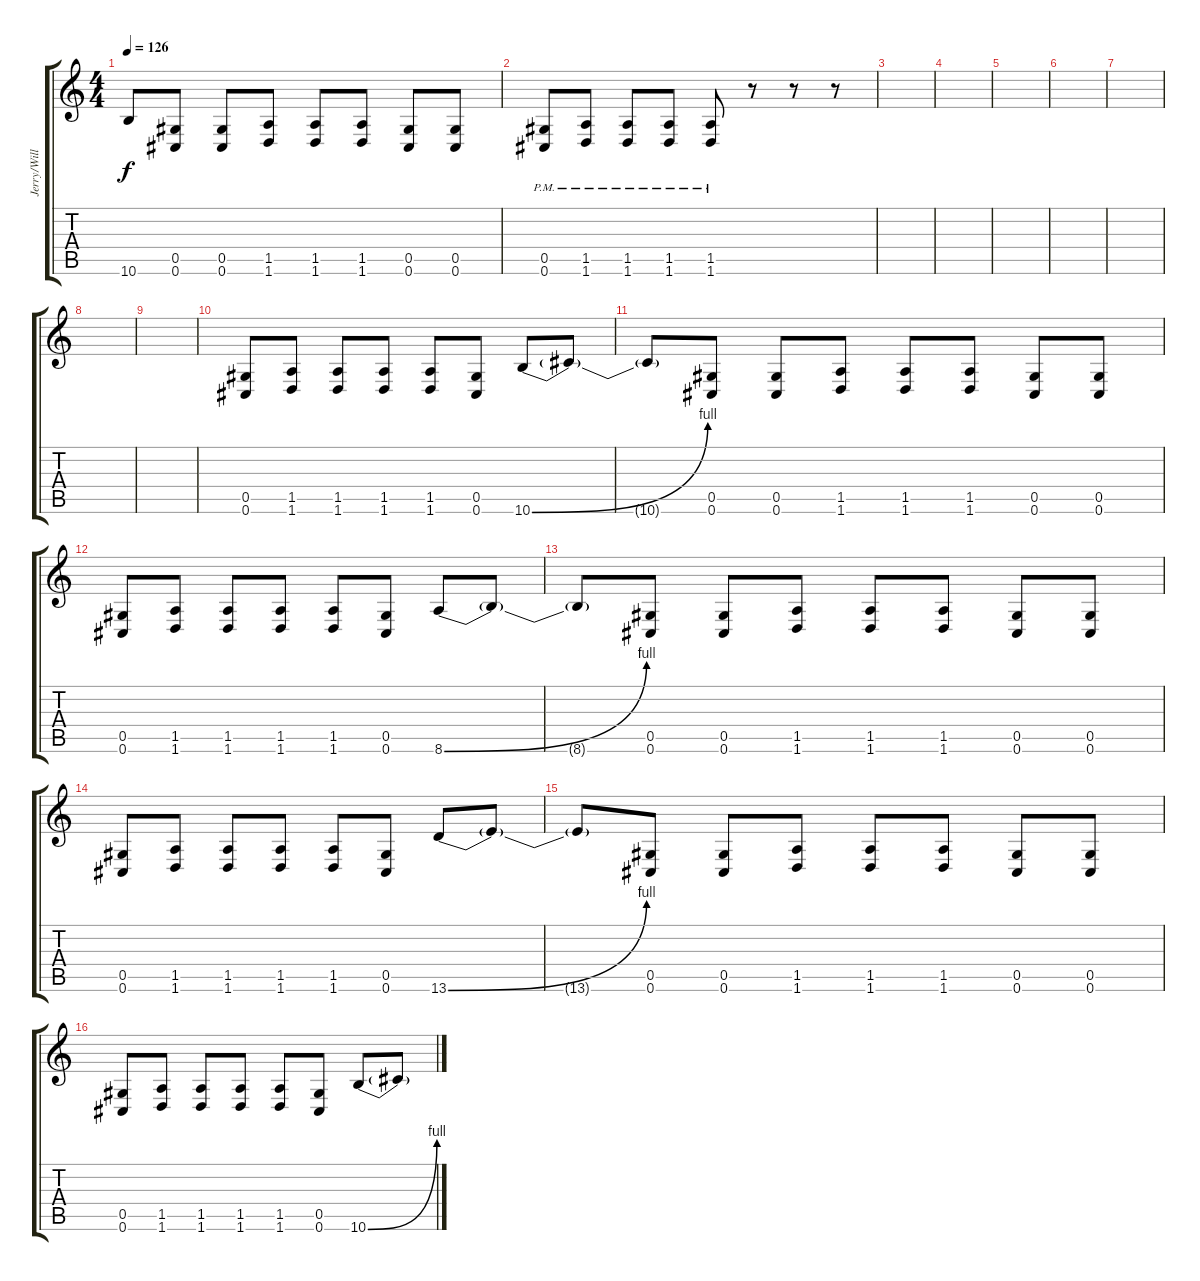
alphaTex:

\track ("Jerry/Will" "Jerry/Will") {instrument overdrivenguitar}
\staff {score tabs}
\tuning (Eb4 Bb3 Gb3 Db3 Ab2 Db2) {hide}
\ts (4 4)
\tempo 126
\clef g2
\ks c
10.6{t}.8{dy f} (0.5 0.6).8 (0.5 0.6).8 (1.5 1.6).8 (1.5 1.6).8 (1.5 1.6).8 (0.5 0.6).8 (0.5 0.6).8 |
(0.5{pm} 0.6{pm}).8 (1.5{pm} 1.6{pm}).8 (1.5{pm} 1.6{pm}).8 (1.5{pm} 1.6{pm}).8 (1.5{pm} 1.6{pm}).8 r.8 r.8 r.8 |
|
|
|
|
|
|
|
(0.5 0.6).8 (1.5 1.6).8 (1.5 1.6).8 (1.5 1.6).8 (1.5 1.6).8 (0.5 0.6).8 10.6{be (bend 0 0 60 4)}.8 10.6{t}.8 |
10.6{t}.8 (0.5 0.6).8 (0.5 0.6).8 (1.5 1.6).8 (1.5 1.6).8 (1.5 1.6).8 (0.5 0.6).8 (0.5 0.6).8 |
(0.5 0.6).8 (1.5 1.6).8 (1.5 1.6).8 (1.5 1.6).8 (1.5 1.6).8 (0.5 0.6).8 8.6{be (bend 0 0 60 4)}.8 8.6{t}.8 |
8.6{t}.8 (0.5 0.6).8 (0.5 0.6).8 (1.5 1.6).8 (1.5 1.6).8 (1.5 1.6).8 (0.5 0.6).8 (0.5 0.6).8 |
(0.5 0.6).8 (1.5 1.6).8 (1.5 1.6).8 (1.5 1.6).8 (1.5 1.6).8 (0.5 0.6).8 13.6{be (bend 0 0 60 4)}.8 13.6{t}.8 |
13.6{t}.8 (0.5 0.6).8 (0.5 0.6).8 (1.5 1.6).8 (1.5 1.6).8 (1.5 1.6).8 (0.5 0.6).8 (0.5 0.6).8 |
(0.5 0.6).8 (1.5 1.6).8 (1.5 1.6).8 (1.5 1.6).8 (1.5 1.6).8 (0.5 0.6).8 10.6{be (bend 0 0 60 4)}.8 10.6{t}.8
